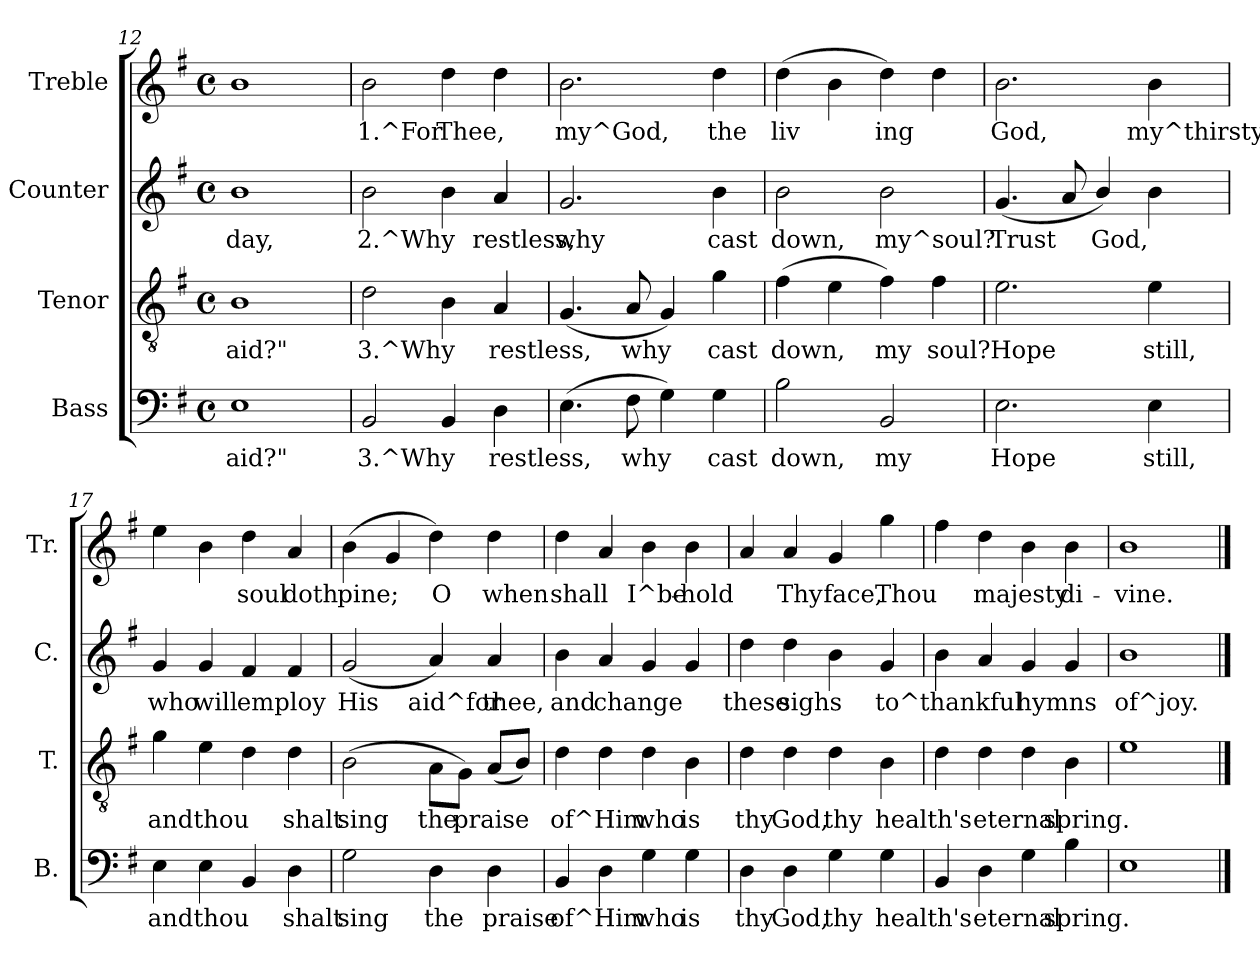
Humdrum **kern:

**kern	**text	**kern	**text	**kern	**text	**kern	**text
*part4	*part4	*part3	*part3	*part2	*part2	*part1	*part1
*staff4	*staff4	*staff3	*staff3	*staff2	*staff2	*staff1	*staff1
*I"Bass	*	*I"Tenor	*	*I"Counter	*	*I"Treble	*
*I'B.	*	*I'T.	*	*I'C.	*	*I'Tr.	*
*clefF4	*	*clefGv2	*	*clefG2	*	*clefG2	*
*k[f#]	*	*k[f#]	*	*k[f#]	*	*k[f#]	*
*G:	*	*G:	*	*G:	*	*G:	*
*M4/4	*	*M4/4	*	*M4/4	*	*M4/4	*
*met(c)	*	*met(c)	*	*met(c)	*	*met(c)	*
=12	=12	=12	=12	=12	=12	=12	=12
!	!LO:LY:a:rj	!	!LO:LY:b:rj	!	!LO:LY:b:rj	!	!LO:LY:b:rj
1E	aid?"	1B	aid?"	1b	day,	1b	.
!!LO:PB:g=z
=13	=13	=13	=13	=13	=13	=13	=13
!	!LO:LY:a:rj	!	!LO:LY:b:rj	!	!LO:LY:b:rj	!	!LO:LY:b:rj
2BB/	3.^Why	2d\	3.^Why	2b\	2.^Why	2b\	1.^For
!	!LO:LY:a:rj	!	!LO:LY:b:rj	!	!LO:LY:b:rj	!	!LO:LY:b:rj
4BB/	.	4B\	.	4b\	.	4dd\	Thee,
!	!LO:LY:a:rj	!	!LO:LY:b:rj	!	!LO:LY:b:rj	!	!LO:LY:b:rj
4D\	restless,	4A/	restless,	4a/	restless,	4dd\	.
=14	=14	=14	=14	=14	=14	=14	=14
!	!LO:LY:a:rj	!	!LO:LY:b:rj	!	!LO:LY:b:rj	!	!LO:LY:b:rj
(>4.E\	.	(<4.G/	.	2.g/	why	2.b\	my^God,
!	!LO:LY:a:rj	!	!LO:LY:b:rj	!	!	!	!
8F#\	why	8A/	why	.	.	.	.
!	!LO:LY:a:rj	!	!LO:LY:b:rj	!	!	!	!
4G\)	.	4G/)	.	.	.	.	.
!	!LO:LY:a:rj	!	!LO:LY:b:rj	!	!LO:LY:b:rj	!	!LO:LY:b:rj
4G\	cast	4g\	cast	4b\	cast	4dd\	the
=15	=15	=15	=15	=15	=15	=15	=15
!	!LO:LY:a:rj	!	!LO:LY:b:rj	!	!LO:LY:b:rj	!	!LO:LY:b:rj
2B\	down,	(>4f#\	down,	2b\	down,	(>4dd>\	liv-
!	!	!	!LO:LY:b:rj	!	!	!	!LO:LY:b:rj
.	.	4e\	.	.	.	4b\	--
!	!LO:LY:a:rj	!	!LO:LY:b:rj	!	!LO:LY:b:rj	!	!LO:LY:b:rj
2BB/	my	4f#\)	my	2b\	my^soul?	4dd\)	-ing
!	!	!	!LO:LY:b:rj	!	!	!	!LO:LY:b:rj
.	.	4f#\	soul?	.	.	4dd\	.
=16	=16	=16	=16	=16	=16	=16	=16
!	!LO:LY:a:rj	!	!LO:LY:b:rj	!	!LO:LY:b:rj	!	!LO:LY:b:rj
2.E\	Hope	2.e\	Hope	(<4.g/	Trust	2.b\	God,
!	!	!	!	!	!LO:LY:b:rj	!	!
.	.	.	.	8a/	.	.	.
!	!	!	!	!	!LO:LY:b:rj	!	!
.	.	.	.	4b/)	God,	.	.
!	!LO:LY:a:rj	!	!LO:LY:b:rj	!	!LO:LY:b:rj	!	!LO:LY:b:rj
4E\	still,	4e\	still,	4b\	.	4b\	my^thirsty
=17	=17	=17	=17	=17	=17	=17	=17
!	!LO:LY:a:rj	!	!LO:LY:b:rj	!	!LO:LY:b:rj	!	!LO:LY:b:rj
4E\	and	4g\	and	4g/	who	4ee\	.
!	!LO:LY:a:rj	!	!LO:LY:b:rj	!	!LO:LY:b:rj	!	!LO:LY:b:rj
4E\	thou	4e\	thou	4g/	will	4b\	.
!	!LO:LY:a:rj	!	!LO:LY:b:rj	!	!LO:LY:b:rj	!	!LO:LY:b:rj
4BB/	.	4d\	.	4f#/	employ	4dd\	soul
!	!LO:LY:a:rj	!	!LO:LY:b:rj	!	!LO:LY:b:rj	!	!LO:LY:b:rj
4D\	shalt	4d\	shalt	4f#/	.	4a/	doth
=18	=18	=18	=18	=18	=18	=18	=18
!	!LO:LY:a:rj	!	!LO:LY:b:rj	!	!LO:LY:b:rj	!	!LO:LY:b:rj
2G\	sing	(>2B\	sing	(<2g/	His	(>4b\	pine;
!	!	!	!	!	!	!	!LO:LY:b:rj
.	.	.	.	.	.	4g/	.
!	!LO:LY:a:rj	!	!LO:LY:b:rj	!	!LO:LY:b:rj	!	!LO:LY:b:rj
4D\	the	8A\L	the	4a/)	aid^for	4dd\)	O
!	!	!	!LO:LY:b:rj	!	!	!	!
.	.	8G\J)	praise	.	.	.	.
!	!LO:LY:a:rj	!	!LO:LY:b:rj	!	!LO:LY:b:rj	!	!LO:LY:b:rj
4D\	praise	(<8A/L	.	4a/	thee,	4dd\	when
!	!	!	!LO:LY:b:rj	!	!	!	!
.	.	8B/J)	.	.	.	.	.
=19	=19	=19	=19	=19	=19	=19	=19
!	!LO:LY:a:rj	!	!LO:LY:b:rj	!	!LO:LY:b:rj	!	!LO:LY:b:rj
4BB/	of^Him	4d\	of^Him	4b\	and	4dd\	shall
!	!LO:LY:a:rj	!	!LO:LY:b:rj	!	!LO:LY:b:rj	!	!LO:LY:b:rj
4D\	.	4d\	.	4a/	change	4a/	.
!	!LO:LY:a:rj	!	!LO:LY:b:rj	!	!LO:LY:b:rj	!	!LO:LY:b:rj
4G\	who	4d\	who	4g/	.	4b\	I^be-
!	!LO:LY:a:rj	!	!LO:LY:b:rj	!	!LO:LY:b:rj	!	!LO:LY:b:rj
4G\	is	4B\	is	4g/	.	4b\	-hold
=20	=20	=20	=20	=20	=20	=20	=20
!	!LO:LY:a:rj	!	!LO:LY:b:rj	!	!LO:LY:b:rj	!	!LO:LY:b:rj
4D\	thy	4d\	thy	4dd\	these	4a/	.
!	!LO:LY:a:rj	!	!LO:LY:b:rj	!	!LO:LY:b:rj	!	!LO:LY:b:rj
4D\	God,	4d\	God,	4dd\	sighs	4a/	Thy
!	!LO:LY:a:rj	!	!LO:LY:b:rj	!	!LO:LY:b:rj	!	!LO:LY:b:rj
4G\	thy	4d\	thy	4b\	.	4g/	face,
!	!LO:LY:a:rj	!	!LO:LY:b:rj	!	!LO:LY:b:rj	!	!LO:LY:b:rj
4G\	health's	4B\	health's	4g/	to^thankful	4gg\	Thou
=21	=21	=21	=21	=21	=21	=21	=21
!	!LO:LY:a:rj	!	!LO:LY:b:rj	!	!LO:LY:b:rj	!	!LO:LY:b:rj
4BB/	.	4d\	.	4b\	.	4ff#\	.
!	!LO:LY:a:rj	!	!LO:LY:b:rj	!	!LO:LY:b:rj	!	!LO:LY:b:rj
4D\	eternal	4d\	eternal	4a/	.	4dd\	majesty
!	!LO:LY:a:rj	!	!LO:LY:b:rj	!	!LO:LY:b:rj	!	!LO:LY:b:rj
4G\	.	4d\	.	4g/	hymns	4b\	.
!	!LO:LY:a:rj	!	!LO:LY:b:rj	!	!LO:LY:b:rj	!	!LO:LY:b:rj
4B\	spring.	4B\	spring.	4g/	.	4b\	di-
=22	=22	=22	=22	=22	=22	=22	=22
!	!LO:LY:a:rj	!	!LO:LY:b:rj	!	!LO:LY:b:rj	!	!LO:LY:b:rj
1E	.	1e	.	1b	of^joy.	1b	-vine.
==	==	==	==	==	==	==	==
*-	*-	*-	*-	*-	*-	*-	*-
